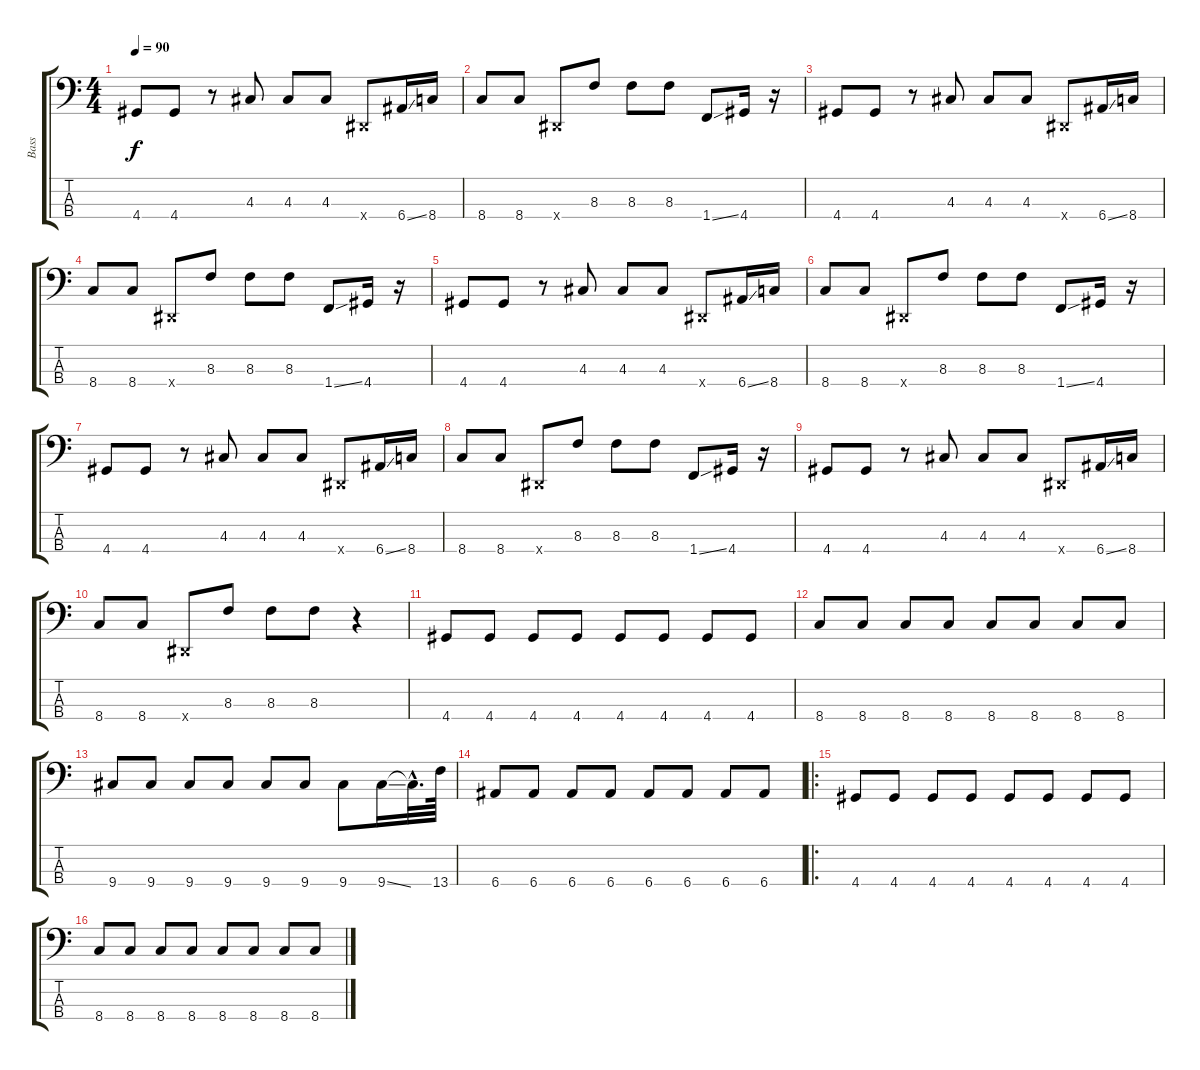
\track ("Bass" "Bass") {instrument electricbasspick}
\staff {score tabs}
\tuning (G2 D2 A1 E1) {hide}
\ts (4 4)
\tempo 90
\clef f4
\ks c
4.4.8{dy f} 4.4.8 r.8 4.3.8 4.3.8 4.3.8 -1.4{x}.8 6.4{ss}.16 8.4.16 |
8.4.8 8.4.8 -1.4{x}.8 8.3.8 8.3.8 8.3.8 1.4{ss}.8 4.4.16 r.16 |
4.4.8 4.4.8 r.8 4.3.8 4.3.8 4.3.8 -1.4{x}.8 6.4{ss}.16 8.4.16 |
8.4.8 8.4.8 -1.4{x}.8 8.3.8 8.3.8 8.3.8 1.4{ss}.8 4.4.16 r.16 |
4.4.8 4.4.8 r.8 4.3.8 4.3.8 4.3.8 -1.4{x}.8 6.4{ss}.16 8.4.16 |
8.4.8 8.4.8 -1.4{x}.8 8.3.8 8.3.8 8.3.8 1.4{ss}.8 4.4.16 r.16 |
4.4.8 4.4.8 r.8 4.3.8 4.3.8 4.3.8 -1.4{x}.8 6.4{ss}.16 8.4.16 |
8.4.8 8.4.8 -1.4{x}.8 8.3.8 8.3.8 8.3.8 1.4{ss}.8 4.4.16 r.16 |
4.4.8 4.4.8 r.8 4.3.8 4.3.8 4.3.8 -1.4{x}.8 6.4{ss}.16 8.4.16 |
8.4.8 8.4.8 -1.4{x}.8 8.3.8 8.3.8 8.3.8 r.4 |
4.4.8 4.4.8 4.4.8 4.4.8 4.4.8 4.4.8 4.4.8 4.4.8 |
8.4.8 8.4.8 8.4.8 8.4.8 8.4.8 8.4.8 8.4.8 8.4.8 |
9.4.8 9.4.8 9.4.8 9.4.8 9.4.8 9.4.8 9.4.8 9.4{ss}.16 9.4{hac t}.32{d} 13.4.64 |
6.4.8 6.4.8 6.4.8 6.4.8 6.4.8 6.4.8 6.4.8 6.4.8 |
\ro
4.4.8 4.4.8 4.4.8 4.4.8 4.4.8 4.4.8 4.4.8 4.4.8 |
8.4.8 8.4.8 8.4.8 8.4.8 8.4.8 8.4.8 8.4.8 8.4.8
